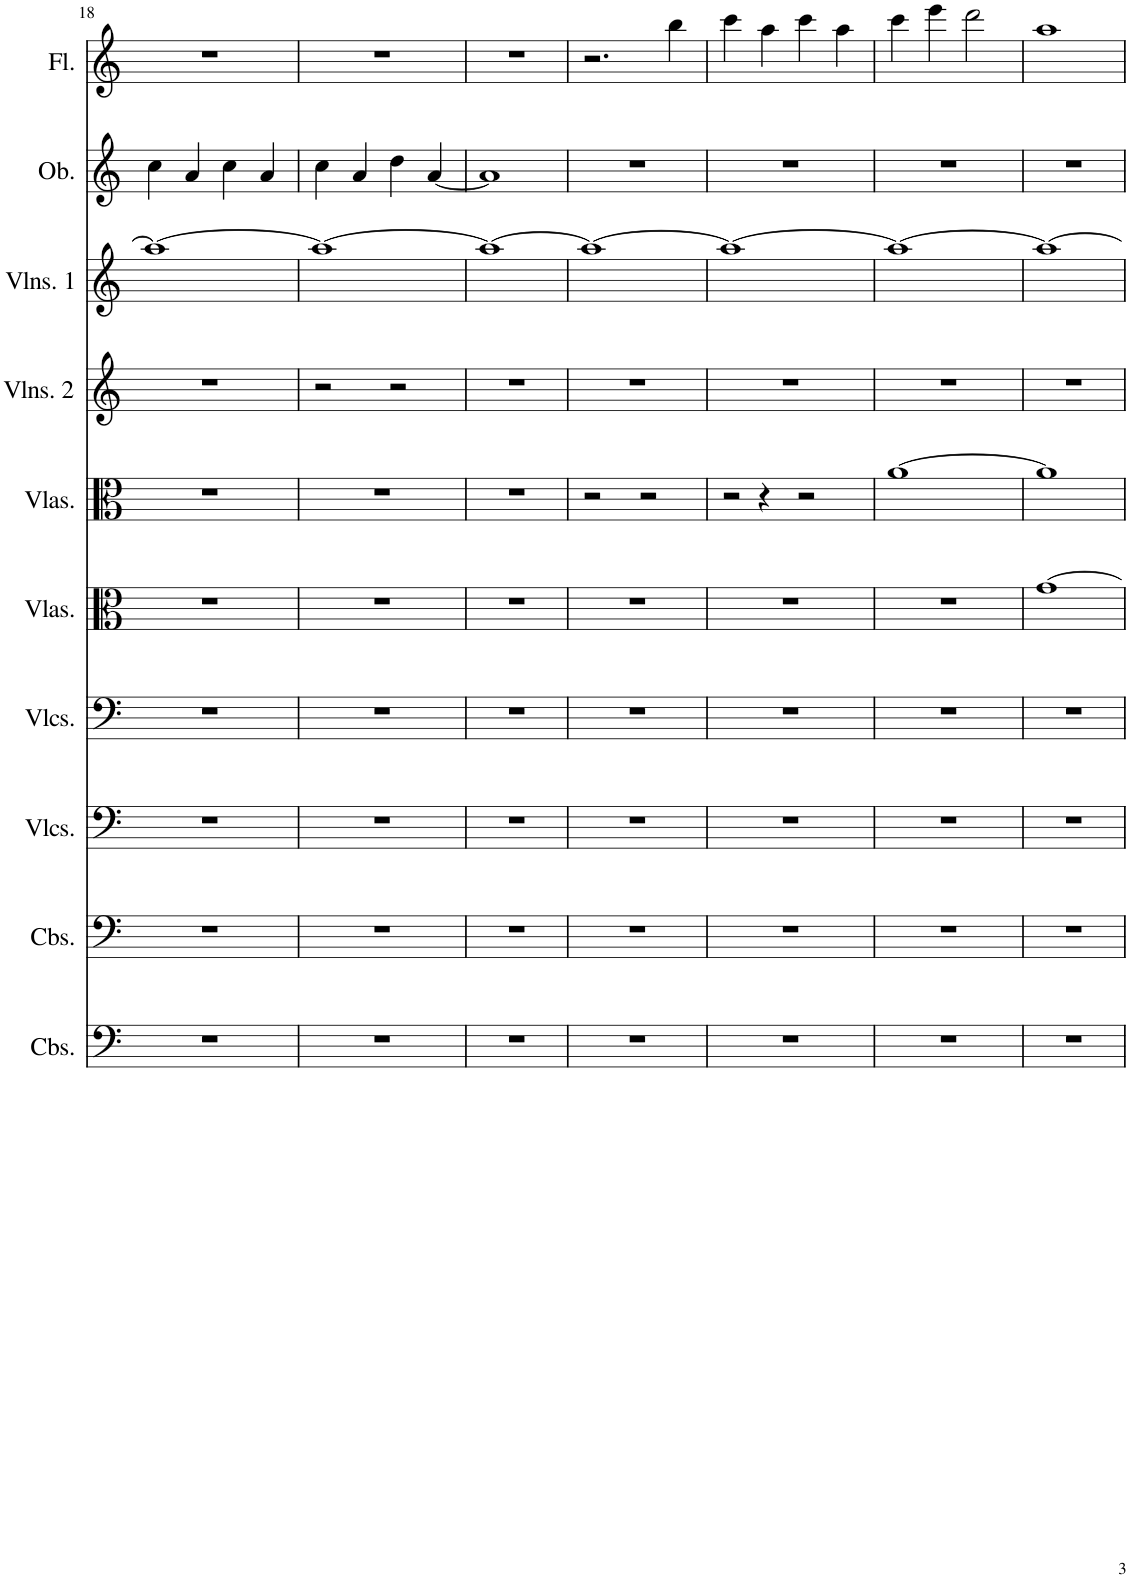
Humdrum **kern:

**kern	**kern	**kern	**kern	**kern	**kern	**kern	**kern	**kern	**kern
*part10	*part9	*part8	*part7	*part6	*part5	*part4	*part3	*part2	*part1
*staff10	*staff9	*staff8	*staff7	*staff6	*staff5	*staff4	*staff3	*staff2	*staff1
*I"Contrabasses	*I"Contrabasses	*I"Violoncellos	*I"Violoncellos	*I"Violas	*I"Violas	*I"Violins 2	*I"Violins 1	*I"Oboe	*I"Flute
*I'Cbs.	*I'Cbs.	*I'Vlcs.	*I'Vlcs.	*I'Vlas.	*I'Vlas.	*I'Vlns. 2	*I'Vlns. 1	*I'Ob.	*I'Fl.
!!LO:PB:g=z
*clefF4	*clefF4	*clefF4	*clefF4	*clefC3	*clefC3	*clefG2	*clefG2	*clefG2	*clefG2
*Trd7c12	*Trd7c12	*	*	*	*	*	*	*	*
*k[]	*k[]	*k[]	*k[]	*k[]	*k[]	*k[]	*k[]	*k[]	*k[]
*M4/4	*M4/4	*M4/4	*M4/4	*M4/4	*M4/4	*M4/4	*M4/4	*M4/4	*M4/4
=18	=18	=18	=18	=18	=18	=18	=18	=18	=18
1r	1r	1r	1r	1r	1r	1r	1aa_	4cc\	1r
.	.	.	.	.	.	.	.	4a/	.
.	.	.	.	.	.	.	.	4cc\	.
.	.	.	.	.	.	.	.	4a/	.
=19	=19	=19	=19	=19	=19	=19	=19	=19	=19
1r	1r	1r	1r	1r	1r	2r	1aa_	4cc\	1r
.	.	.	.	.	.	.	.	4a/	.
.	.	.	.	.	.	2r	.	4dd\	.
.	.	.	.	.	.	.	.	[4a/	.
=20	=20	=20	=20	=20	=20	=20	=20	=20	=20
1r	1r	1r	1r	1r	1r	1r	1aa_	1a]	1r
=21	=21	=21	=21	=21	=21	=21	=21	=21	=21
1r	1r	1r	1r	1r	2r	1r	1aa_	1r	2.r
.	.	.	.	.	2r	.	.	.	.
.	.	.	.	.	.	.	.	.	4bb\
=22	=22	=22	=22	=22	=22	=22	=22	=22	=22
1r	1r	1r	1r	1r	2r	1r	1aa_	1r	4ccc\
.	.	.	.	.	.	.	.	.	4aa\
.	.	.	.	.	4r	.	.	.	4ccc\
.	.	.	.	.	2r	.	.	.	4aa\
4ryy	4ryy	4ryy	4ryy	4ryy	.	4ryy	4ryy	4ryy	4ryy
=23	=23	=23	=23	=23	=23	=23	=23	=23	=23
1r	1r	1r	1r	1r	[1a	1r	1aa_	1r	4ccc\
.	.	.	.	.	.	.	.	.	4eee\
.	.	.	.	.	.	.	.	.	2ddd\
=24	=24	=24	=24	=24	=24	=24	=24	=24	=24
1r	1r	1r	1r	[1g	1a]	1r	1aa_	1r	1aa
=	=	=	=	=	=	=	=	=	=
*-	*-	*-	*-	*-	*-	*-	*-	*-	*-
